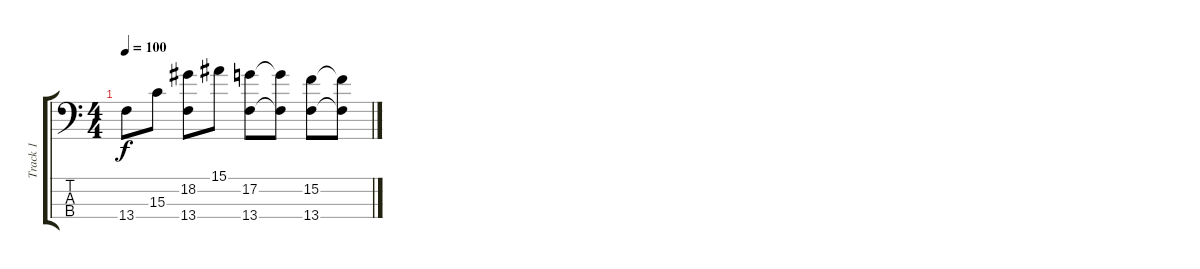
\track ("Track 1" "Track 1") {instrument acousticguitarsteel}
\staff {score tabs}
\tuning (G2 D2 A1 E1) {hide}
\ts (4 4)
\tempo 100
\clef f4
\ks c
13.4.8{dy f} 15.3.8 (18.2 13.4).8 15.1.8 (17.2 13.4).8 (17.2{t} 13.4{t}).8 (15.2 13.4).8 (15.2{t} 13.4{t}).8
